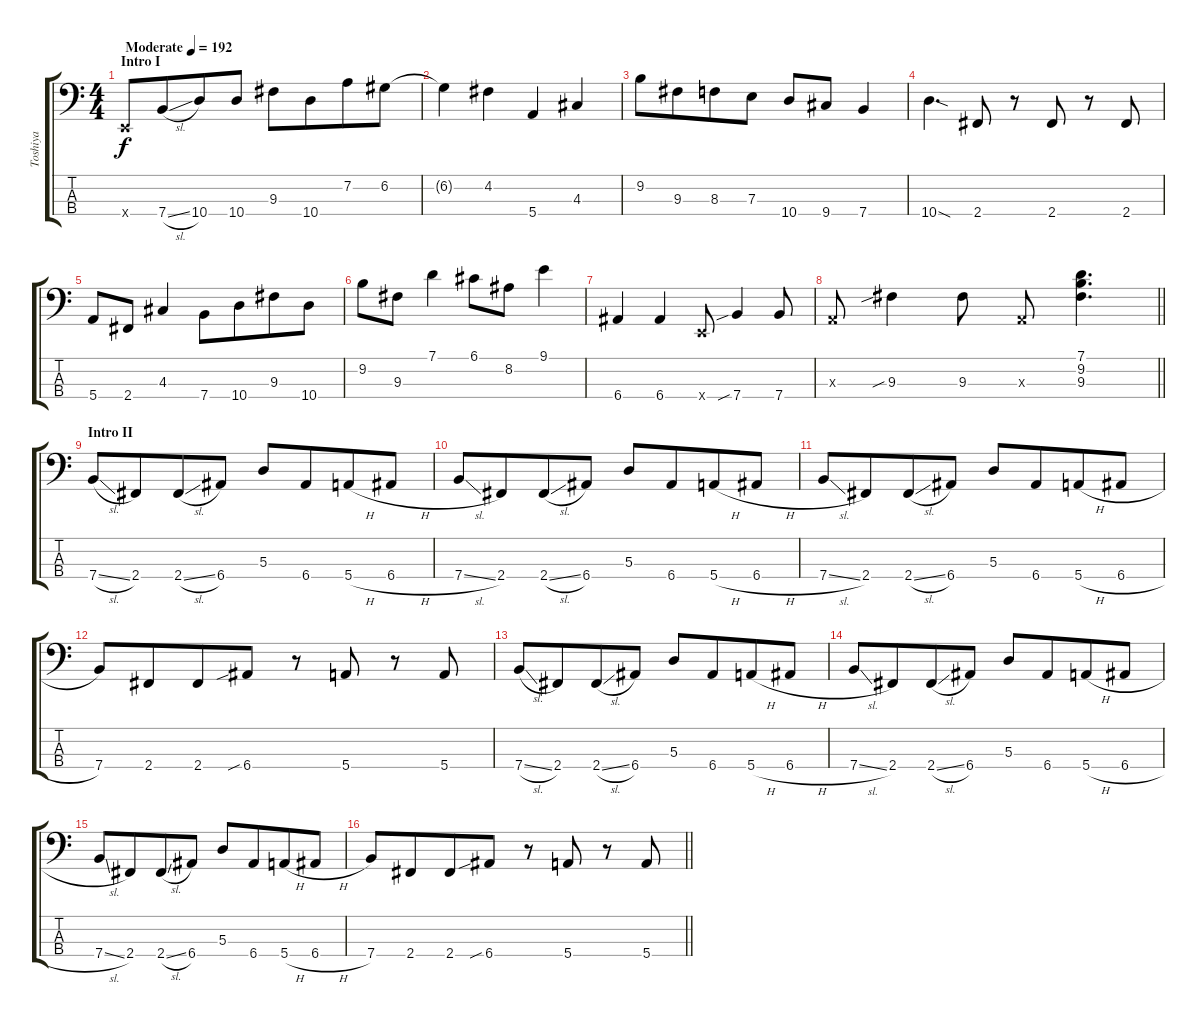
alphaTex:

\track ("Toshiya" "Toshiya") {instrument electricbassfinger}
\staff {score tabs}
\tuning (G2 D2 A1 E1) {hide}
\ts (4 4)
\section ("" "Intro I")
\tempo (192 "Moderate")
\clef f4
\ks c
0.4{x}.8{dy f volume 9 instrument electricbassfinger} 7.4{sl}.8{beam merge} 10.4.8 10.4.8 9.3.8 10.4.8{beam merge} 7.2.8 6.2.8 |
6.2{t}.4 4.2.4 5.4.4 4.3.4 |
9.2.8 9.3.8{beam merge} 8.3.8 7.3.8 10.4.8 9.4.8 7.4.4 |
10.4{sod}.4{d} 2.4.8 r.8 2.4.8 r.8 2.4.8 |
5.4.8 2.4.8 4.3.4 7.4.8 10.4.8{beam merge} 9.3.8 10.4.8 |
9.2.8 9.3.8 7.1.4 6.1.8 8.2.8 9.1.4 |
6.4.4 6.4.4 0.4{x}.8 7.4{sib}.4 7.4.8 |
\barLineRight lightlight
0.3{x}.8 9.3{sib}.4 9.3.8 0.3{x}.8 (7.1 9.2 9.3).4{d} |
\section ("" "Intro II")
7.4{sl}.8 2.4.8{beam merge} 2.4{sl}.8 6.4.8 5.3.8 6.4.8{beam merge} 5.4{h}.8 6.4{h}.8 |
7.4{sl}.8 2.4.8{beam merge} 2.4{sl}.8 6.4.8 5.3.8 6.4.8{beam merge} 5.4{h}.8 6.4{h}.8 |
7.4{sl}.8 2.4.8{beam merge} 2.4{sl}.8 6.4.8 5.3.8 6.4.8{beam merge} 5.4{h}.8 6.4{h}.8 |
7.4.8 2.4.8{beam merge} 2.4.8 6.4{sib}.8 r.8 5.4.8 r.8 5.4.8 |
7.4{sl}.8 2.4.8{beam merge} 2.4{sl}.8 6.4.8 5.3.8 6.4.8{beam merge} 5.4{h}.8 6.4{h}.8 |
7.4{sl}.8 2.4.8{beam merge} 2.4{sl}.8 6.4.8 5.3.8 6.4.8{beam merge} 5.4{h}.8 6.4{h}.8 |
7.4{sl}.8 2.4.8{beam merge} 2.4{sl}.8 6.4.8 5.3.8 6.4.8{beam merge} 5.4{h}.8 6.4{h}.8 |
\barLineRight lightlight
7.4.8 2.4.8{beam merge} 2.4.8 6.4{sib}.8 r.8 5.4.8 r.8 5.4.8
